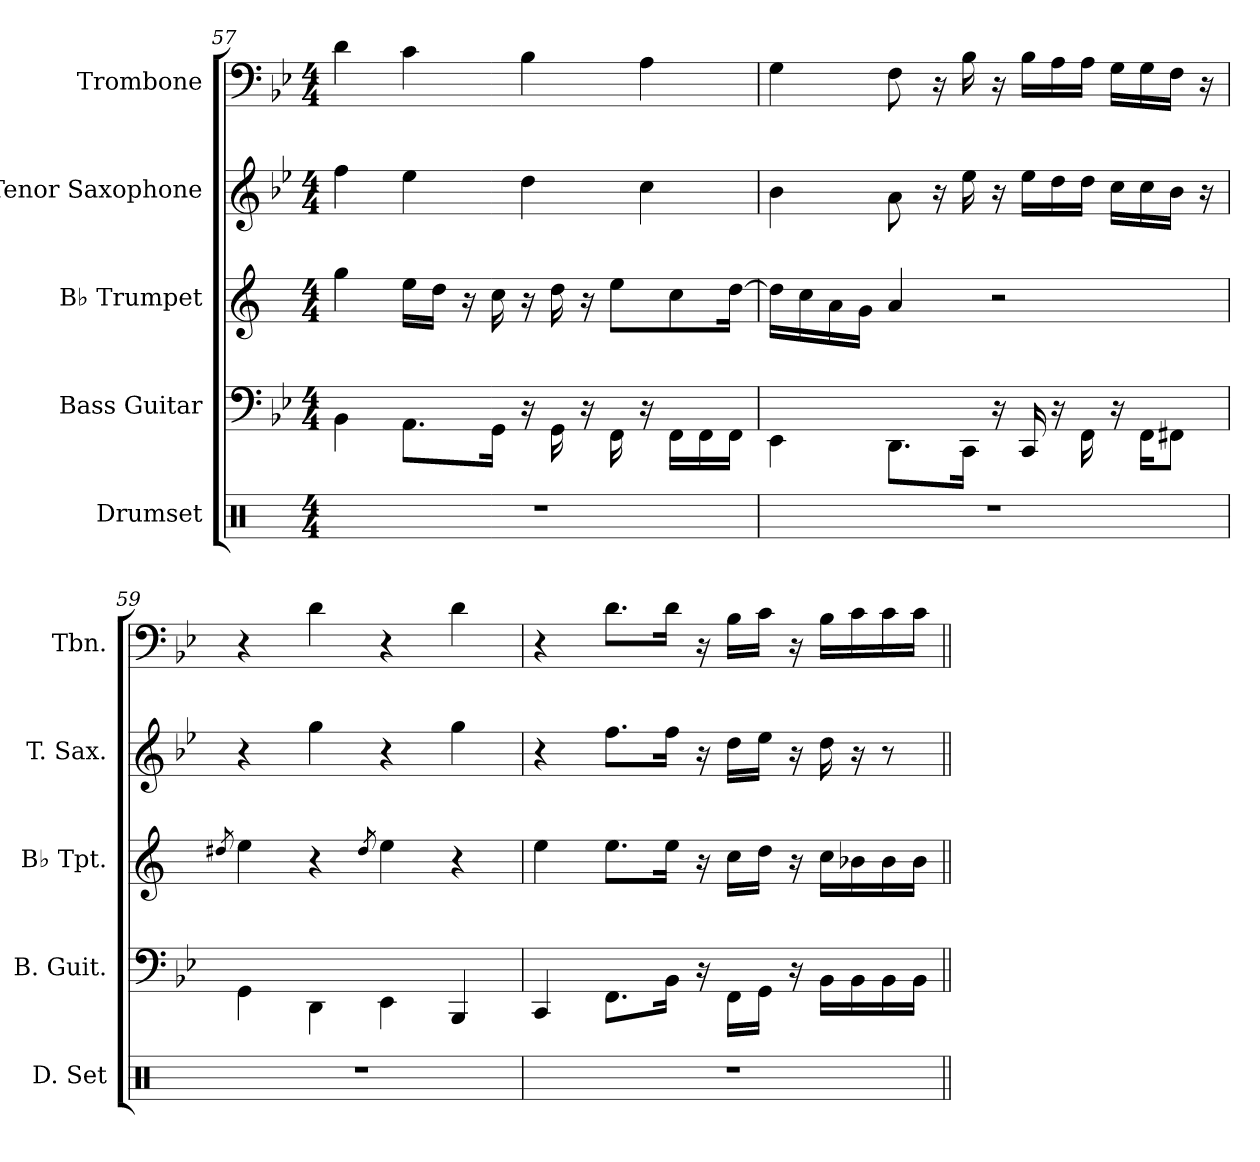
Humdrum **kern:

**kern	**kern	**kern	**kern	**kern
*part5	*part4	*part3	*part2	*part1
*staff5	*staff4	*staff3	*staff2	*staff1
*I"Drumset	*I"Bass Guitar	*I"B♭ Trumpet	*I"Tenor Saxophone	*I"Trombone
*I'D. Set	*I'B. Guit.	*I'B♭ Tpt.	*I'T. Sax.	*I'Tbn.
*clefX	*	*clefG2	*clefG2	*clefF4
*	*ITrd7c12	*ITrd1c2	*ITrd8c14	*
*k[]	*k[b-e-]	*k[b-e-]	*k[b-e-]	*k[b-e-]
*M4/4	*M4/4	*M4/4	*M4/4	*M4/4
=57	=57	=57	=57	=57
1r	4BBB-\	4ff\	4f\	4d\
.	8.AAA\L	16dd\LL	4e-\	4c\
.	.	16cc\JJ	.	.
.	.	16r	.	.
.	16GGG\Jk	16b-\	.	.
.	16r	16r	4d\	4B-\
.	16GGG\	16cc\	.	.
.	16r	16r	.	.
.	16FFF\	8dd\L	.	.
.	16r	.	4c\	4A\
.	16FFF\LL	8b-\	.	.
.	16FFF\	.	.	.
.	16FFF\JJ	[16cc\Jk	.	.
!!LO:LB:g=z
=58	=58	=58	=58	=58
1r	4EEE-\	16cc\LL]	4B-\	4G\
.	.	16b-\	.	.
.	.	16g\	.	.
.	.	16f\JJ	.	.
.	8.DDD\L	4g/	8A\	8F\
.	.	.	16r	16r
.	16CCC\Jk	.	16e-\	16B-\
.	16r	2r	16r	16r
.	16CCC/	.	16e-\LL	16B-\LL
.	16r	.	16d\	16A\
.	16FFF\	.	16d\JJ	16A\JJ
.	16r	.	16c\LL	16G\LL
.	16FFF\KL	.	16c\	16G\
.	8FFF#X\J	.	16B-\JJ	16F\JJ
.	.	.	16r	16r
=59	=59	=59	=59	=59
.	.	8qcc#X/	.	.
1r	4GGG\	4dd\	4r	4r
.	4DDD\	4r	4g\	4d\
.	.	8qcc#/	.	.
.	4EEE-\	4dd\	4r	4r
.	4BBBB-/	4r	4g\	4d\
=60	=60	=60	=60	=60
1r	4CCC/	4dd\	4r	4r
.	8.FFF\L	8.dd\L	8.f\L	8.d\L
.	16BBB-\Jk	16dd\Jk	16f\Jk	16d\Jk
.	16r	16r	16r	16r
.	16FFF\LL	16b-\LL	16d\LL	16B-\LL
.	16GGG\JJ	16cc\JJ	16e-\JJ	16c\JJ
.	16r	16r	16r	16r
.	16BBB-\LL	16b-\LL	16d\	16B-\LL
.	16BBB-\	16a-X\	16r	16c\
.	16BBB-\	16a-\	8r	16c\
.	16BBB-\JJ	16a-\JJ	.	16c\JJ
=||	=||	=||	=||	=||
*-	*-	*-	*-	*-
